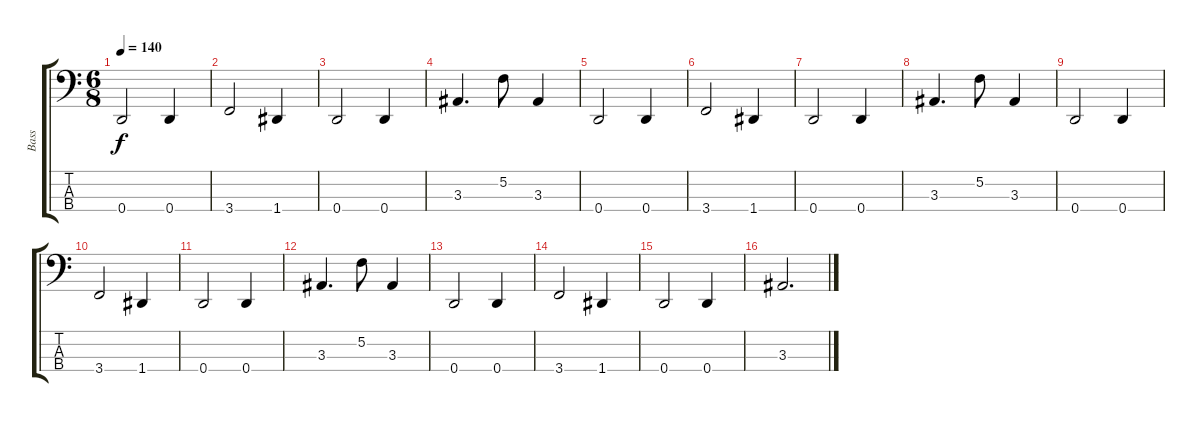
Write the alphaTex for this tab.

\track ("Bass" "Bass") {instrument electricbasspick}
\staff {score tabs}
\tuning (F2 C2 G1 D1) {hide}
\ts (6 8)
\tempo 140
\clef f4
\ks c
0.4.2{dy f} 0.4.4 |
3.4.2 1.4.4 |
0.4.2 0.4.4 |
3.3.4{d} 5.2.8 3.3.4 |
0.4.2 0.4.4 |
3.4.2 1.4.4 |
0.4.2 0.4.4 |
3.3.4{d} 5.2.8 3.3.4 |
0.4.2 0.4.4 |
3.4.2 1.4.4 |
0.4.2 0.4.4 |
3.3.4{d} 5.2.8 3.3.4 |
0.4.2 0.4.4 |
3.4.2 1.4.4 |
0.4.2 0.4.4 |
3.3.2{d}
